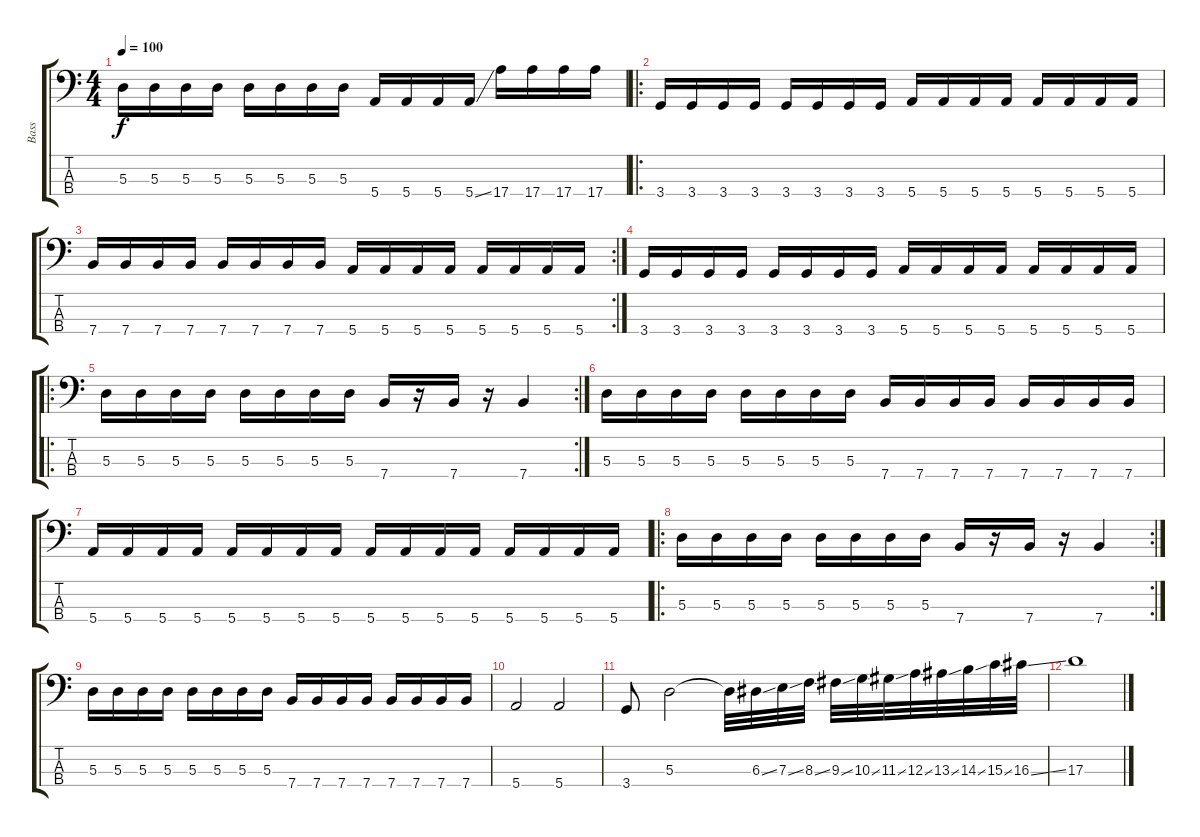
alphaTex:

\track ("Bass" "Bass") {instrument electricbasspick}
\staff {score tabs}
\tuning (G2 D2 A1 E1) {hide}
\ts (4 4)
\tempo 100
\clef f4
\ks c
5.3.16{dy f} 5.3.16 5.3.16 5.3.16 5.3.16 5.3.16 5.3.16 5.3.16 5.4.16 5.4.16 5.4.16 5.4{ss}.16 17.4.16 17.4.16 17.4.16 17.4.16 |
\ro
3.4.16 3.4.16 3.4.16 3.4.16 3.4.16 3.4.16 3.4.16 3.4.16 5.4.16 5.4.16 5.4.16 5.4.16 5.4.16 5.4.16 5.4.16 5.4.16 |
\rc 2
7.4.16 7.4.16 7.4.16 7.4.16 7.4.16 7.4.16 7.4.16 7.4.16 5.4.16 5.4.16 5.4.16 5.4.16 5.4.16 5.4.16 5.4.16 5.4.16 |
3.4.16 3.4.16 3.4.16 3.4.16 3.4.16 3.4.16 3.4.16 3.4.16 5.4.16 5.4.16 5.4.16 5.4.16 5.4.16 5.4.16 5.4.16 5.4.16 |
\ro
\rc 2
5.3.16 5.3.16 5.3.16 5.3.16 5.3.16 5.3.16 5.3.16 5.3.16 7.4.16 r.16 7.4.16 r.16 7.4.4 |
5.3.16 5.3.16 5.3.16 5.3.16 5.3.16 5.3.16 5.3.16 5.3.16 7.4.16 7.4.16 7.4.16 7.4.16 7.4.16 7.4.16 7.4.16 7.4.16 |
5.4.16 5.4.16 5.4.16 5.4.16 5.4.16 5.4.16 5.4.16 5.4.16 5.4.16 5.4.16 5.4.16 5.4.16 5.4.16 5.4.16 5.4.16 5.4.16 |
\ro
\rc 2
5.3.16 5.3.16 5.3.16 5.3.16 5.3.16 5.3.16 5.3.16 5.3.16 7.4.16 r.16 7.4.16 r.16 7.4.4 |
5.3.16 5.3.16 5.3.16 5.3.16 5.3.16 5.3.16 5.3.16 5.3.16 7.4.16 7.4.16 7.4.16 7.4.16 7.4.16 7.4.16 7.4.16 7.4.16 |
5.4.2 5.4.2 |
3.4.8 5.3.2 5.3{t}.32 6.3{ss}.32 7.3{ss}.32 8.3{ss}.32 9.3{ss}.32 10.3{ss}.32 11.3{ss}.32 12.3{ss}.32 13.3{ss}.32 14.3{ss}.32 15.3{ss}.32 16.3{ss}.32 |
17.3.1
